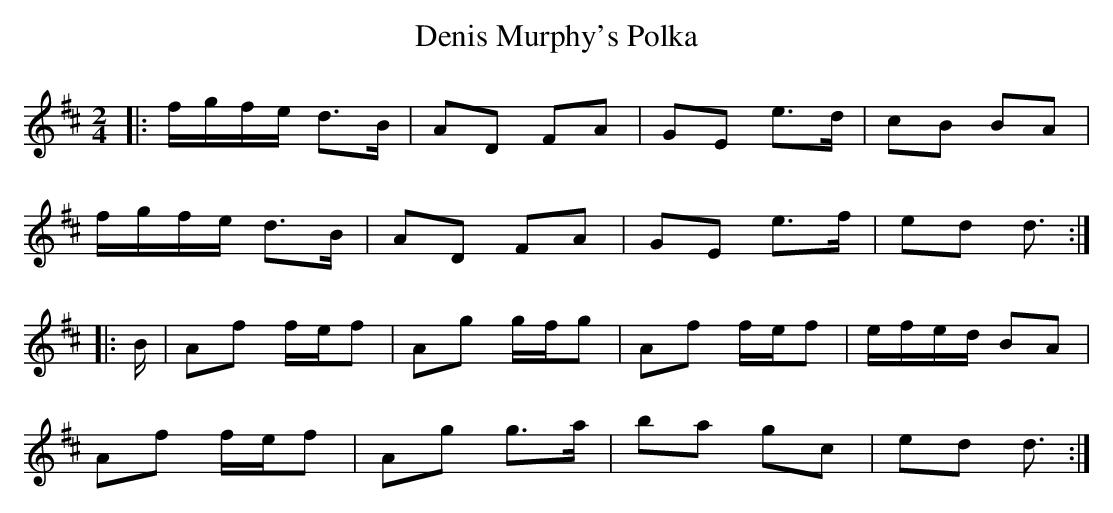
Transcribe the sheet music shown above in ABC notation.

X:1
T:Denis Murphy's Polka
M:2/4
E:10
K:D
|:fgfe d3B|A2D2 F2A2|G2E2 e3d|c2B2 B2A2|
fgfe d3B|A2D2 F2A2|G2E2 e3f|e2d2 d3:|
|:B|A2f2 fef2|A2g2 gfg2|A2f2 fef2|efed B2A2 |
A2f2 fef2|A2g2 g3a|b2a2 g2c2|e2d2 d3:|
